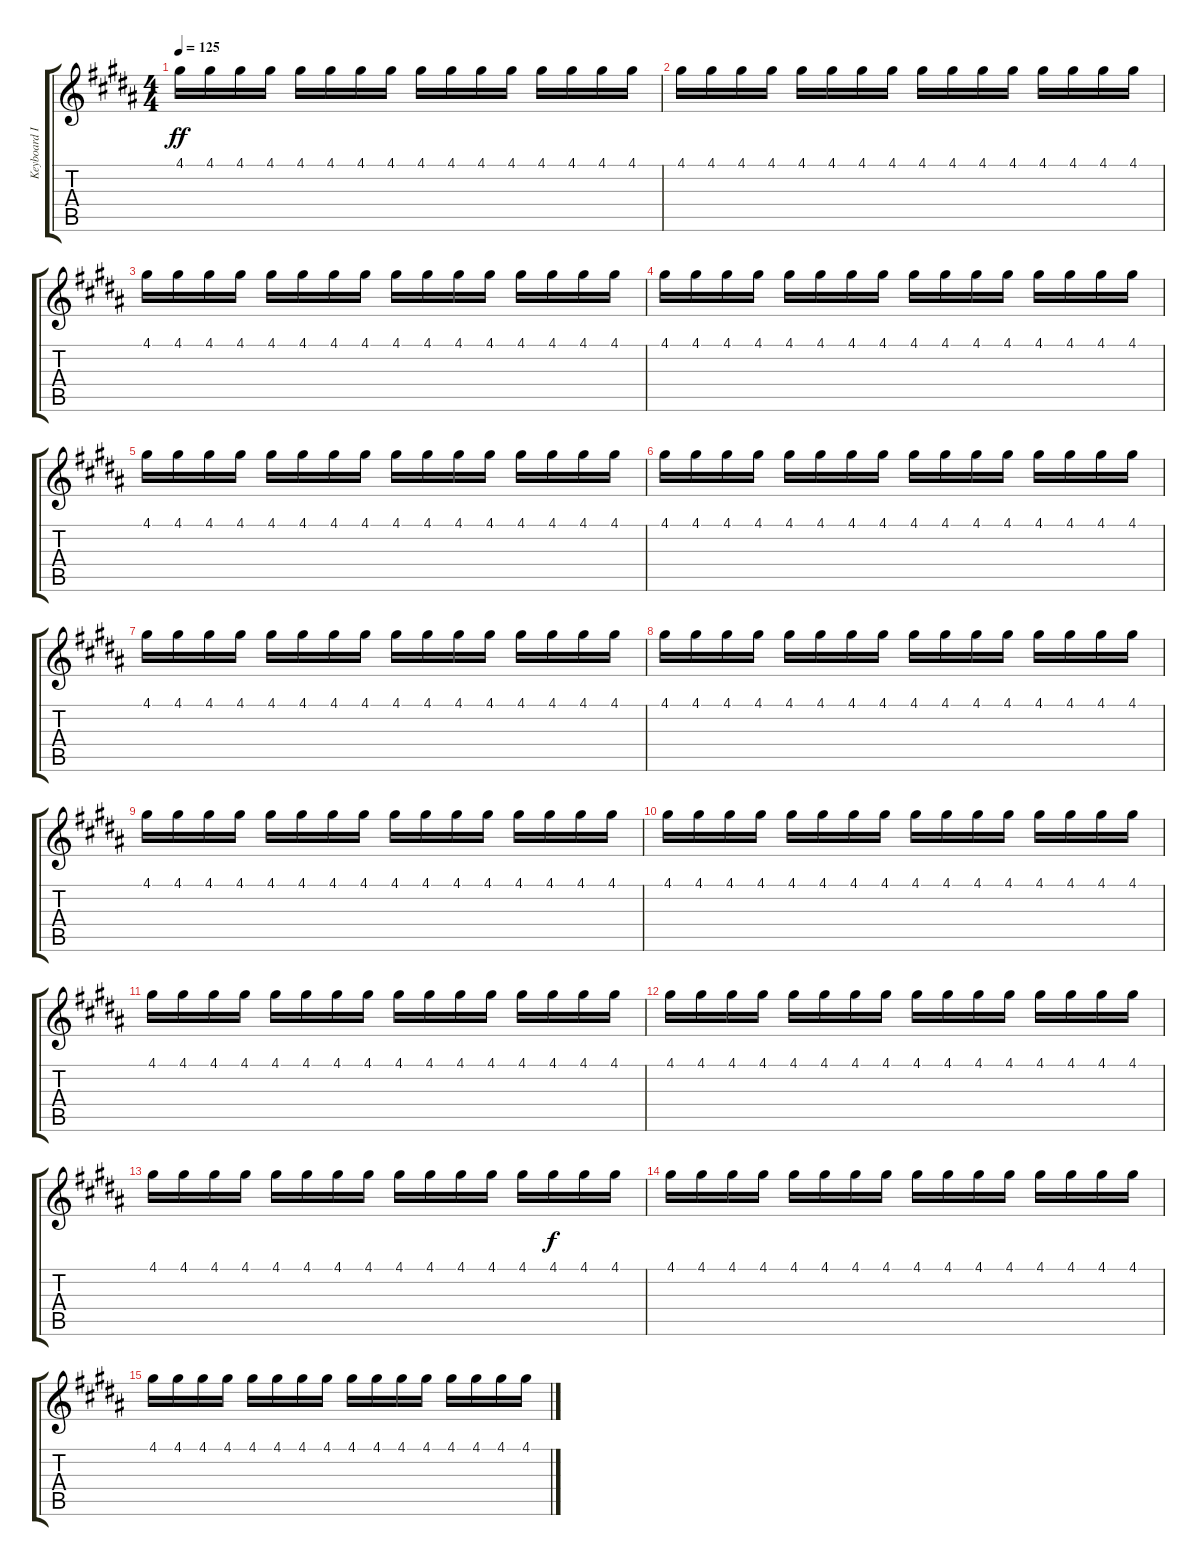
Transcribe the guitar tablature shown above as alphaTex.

\track ("Keyboard II" "Keyboard I") {instrument acousticguitarnylon}
\staff {score tabs}
\tuning (E4 B3 G3 D3 A2 E2) {hide}
\ts (4 4)
\tempo 125
\clef g2
\ks b
4.1.16{dy ff} 4.1.16 4.1.16 4.1.16 4.1.16 4.1.16 4.1.16 4.1.16 4.1.16 4.1.16 4.1.16 4.1.16 4.1.16 4.1.16 4.1.16 4.1.16 |
4.1.16 4.1.16 4.1.16 4.1.16 4.1.16 4.1.16 4.1.16 4.1.16 4.1.16 4.1.16 4.1.16 4.1.16 4.1.16 4.1.16 4.1.16 4.1.16 |
4.1.16 4.1.16 4.1.16 4.1.16 4.1.16 4.1.16 4.1.16 4.1.16 4.1.16 4.1.16 4.1.16 4.1.16 4.1.16 4.1.16 4.1.16 4.1.16 |
4.1.16 4.1.16 4.1.16 4.1.16 4.1.16 4.1.16 4.1.16 4.1.16 4.1.16 4.1.16 4.1.16 4.1.16 4.1.16 4.1.16 4.1.16 4.1.16 |
4.1.16 4.1.16 4.1.16 4.1.16 4.1.16 4.1.16 4.1.16 4.1.16 4.1.16 4.1.16 4.1.16 4.1.16 4.1.16 4.1.16 4.1.16 4.1.16 |
4.1.16 4.1.16 4.1.16 4.1.16 4.1.16 4.1.16 4.1.16 4.1.16 4.1.16 4.1.16 4.1.16 4.1.16 4.1.16 4.1.16 4.1.16 4.1.16 |
4.1.16 4.1.16 4.1.16 4.1.16 4.1.16 4.1.16 4.1.16 4.1.16 4.1.16 4.1.16 4.1.16 4.1.16 4.1.16 4.1.16 4.1.16 4.1.16 |
4.1.16 4.1.16 4.1.16 4.1.16 4.1.16 4.1.16 4.1.16 4.1.16 4.1.16 4.1.16 4.1.16 4.1.16 4.1.16 4.1.16 4.1.16 4.1.16 |
4.1.16 4.1.16 4.1.16 4.1.16 4.1.16 4.1.16 4.1.16 4.1.16 4.1.16 4.1.16 4.1.16 4.1.16 4.1.16 4.1.16 4.1.16 4.1.16 |
4.1.16 4.1.16 4.1.16 4.1.16 4.1.16 4.1.16 4.1.16 4.1.16 4.1.16 4.1.16 4.1.16 4.1.16 4.1.16 4.1.16 4.1.16 4.1.16 |
4.1.16 4.1.16 4.1.16 4.1.16 4.1.16 4.1.16 4.1.16 4.1.16 4.1.16 4.1.16 4.1.16 4.1.16 4.1.16 4.1.16 4.1.16 4.1.16 |
4.1.16 4.1.16 4.1.16 4.1.16 4.1.16 4.1.16 4.1.16 4.1.16 4.1.16 4.1.16 4.1.16 4.1.16 4.1.16 4.1.16 4.1.16 4.1.16 |
4.1.16 4.1.16 4.1.16 4.1.16 4.1.16 4.1.16 4.1.16 4.1.16 4.1.16 4.1.16 4.1.16 4.1.16 4.1.16 4.1.16{dy f} 4.1.16 4.1.16 |
4.1.16 4.1.16 4.1.16 4.1.16 4.1.16 4.1.16 4.1.16 4.1.16 4.1.16 4.1.16 4.1.16 4.1.16 4.1.16 4.1.16 4.1.16 4.1.16 |
4.1.16 4.1.16 4.1.16 4.1.16 4.1.16 4.1.16 4.1.16 4.1.16 4.1.16 4.1.16 4.1.16 4.1.16 4.1.16 4.1.16 4.1.16 4.1.16
